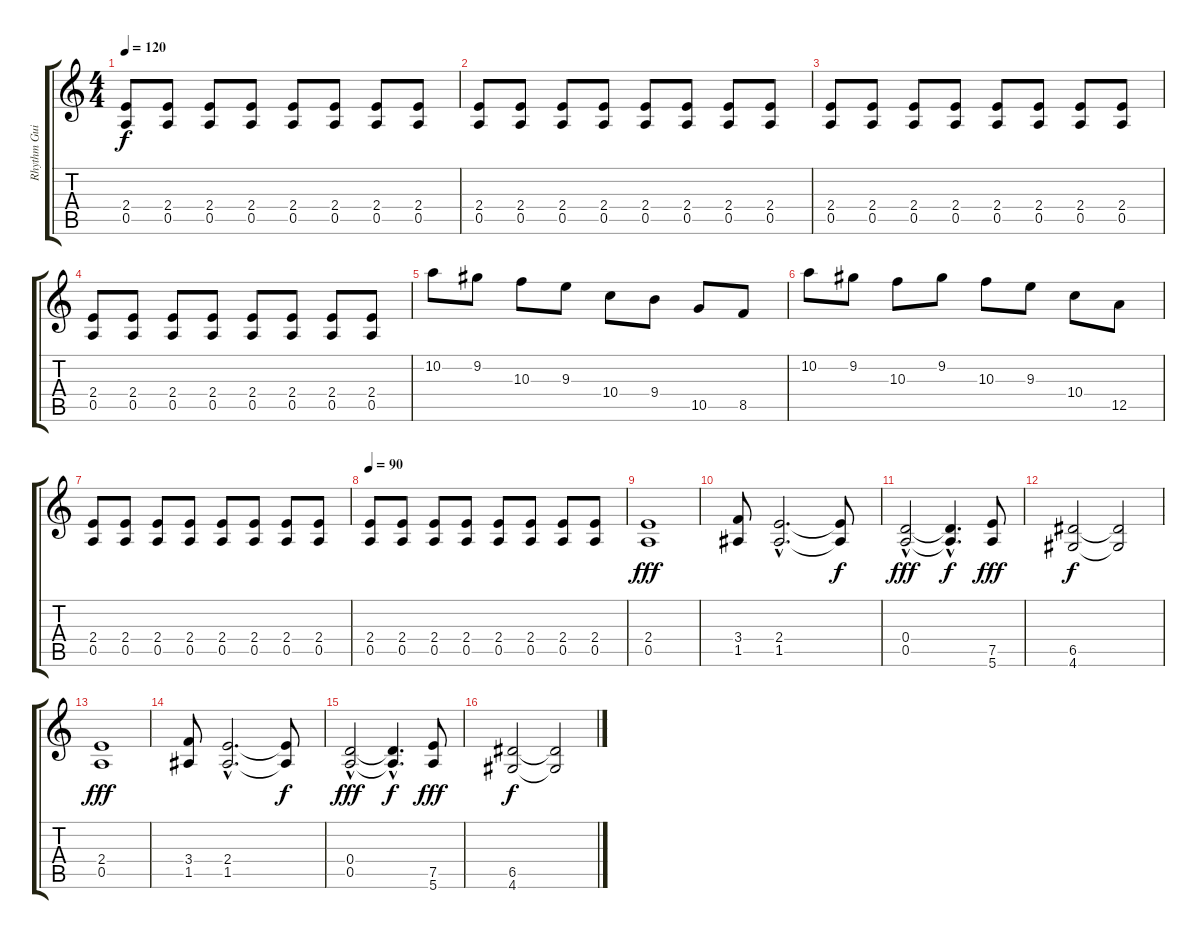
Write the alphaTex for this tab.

\track ("Rhythm Guitar" "Rhythm Gui") {instrument distortionguitar}
\staff {score tabs}
\tuning (E4 B3 G3 D3 A2 E2) {hide}
\ts (4 4)
\tempo 120
\clef g2
\ks c
(2.4 0.5).8{dy f volume 13} (2.4 0.5).8 (2.4 0.5).8 (2.4 0.5).8 (2.4 0.5).8 (2.4 0.5).8 (2.4 0.5).8 (2.4 0.5).8 |
(2.4 0.5).8 (2.4 0.5).8 (2.4 0.5).8 (2.4 0.5).8 (2.4 0.5).8 (2.4 0.5).8 (2.4 0.5).8 (2.4 0.5).8 |
(2.4 0.5).8{volume 13} (2.4 0.5).8 (2.4 0.5).8 (2.4 0.5).8 (2.4 0.5).8 (2.4 0.5).8 (2.4 0.5).8 (2.4 0.5).8 |
(2.4 0.5).8 (2.4 0.5).8 (2.4 0.5).8 (2.4 0.5).8 (2.4 0.5).8 (2.4 0.5).8 (2.4 0.5).8 (2.4 0.5).8 |
10.2.8 9.2.8 10.3.8 9.3.8 10.4.8 9.4.8 10.5.8 8.5.8 |
10.2.8 9.2.8 10.3.8 9.2.8 10.3.8 9.3.8 10.4.8 12.5.8 |
(2.4 0.5).8{volume 13} (2.4 0.5).8 (2.4 0.5).8 (2.4 0.5).8 (2.4 0.5).8 (2.4 0.5).8 (2.4 0.5).8 (2.4 0.5).8 |
\tempo 90
(2.4 0.5).8 (2.4 0.5).8 (2.4 0.5).8 (2.4 0.5).8 (2.4 0.5).8 (2.4 0.5).8 (2.4 0.5).8 (2.4 0.5).8 |
(2.4 0.5).1{dy fff volume 0} |
(3.4 1.5).8{volume 16} (2.4{hac} 1.5{hac}).2{d volume 0} (2.4{t} 1.5{t}).8{dy f volume 16} |
(0.4{hac} 0.5).2{dy fff volume 0} (0.4{hac t} 0.5{hac t}).4{d dy f volume 16} (7.5 5.6).8{dy fff} |
(6.5 4.6).2{dy f volume 0} (6.5{t} 4.6{t}).2{volume 16} |
(2.4 0.5).1{dy fff volume 0} |
(3.4 1.5).8{volume 16} (2.4{hac} 1.5{hac}).2{d volume 0} (2.4{t} 1.5{t}).8{dy f volume 16} |
(0.4{hac} 0.5).2{dy fff volume 0} (0.4{hac t} 0.5{hac t}).4{d dy f volume 16} (7.5 5.6).8{dy fff} |
(6.5 4.6).2{dy f volume 0} (6.5{t} 4.6{t}).2{volume 16}
